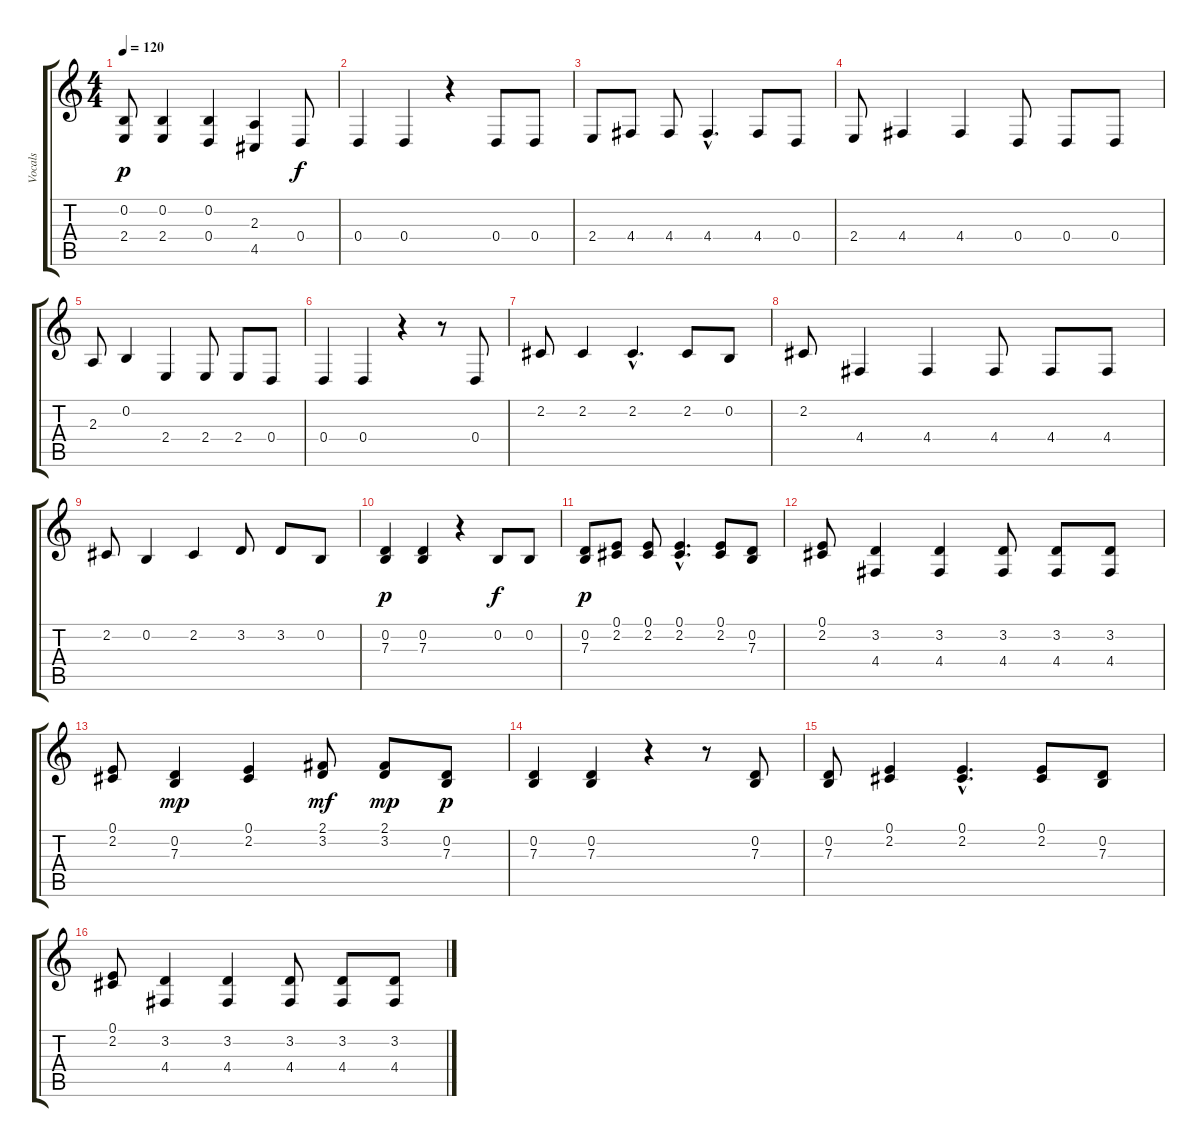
\track ("Vocals" "Vocals") {instrument clarinet}
\staff {score tabs}
\tuning (E4 B3 G3 D3 A2 E2) {hide}
\ts (4 4)
\tempo 120
\clef g2
\ks c
(0.2 2.4).8{dy p} (0.2 2.4).4 (0.2 0.4).4 (2.3 4.5).4 0.4.8{dy f} |
0.4.4 0.4.4 r.4 0.4.8 0.4.8 |
2.4.8 4.4.8 4.4.8 4.4{hac}.4{d} 4.4.8 0.4.8 |
2.4.8 4.4.4 4.4.4 0.4.8 0.4.8 0.4.8 |
2.3.8 0.2.4 2.4.4 2.4.8 2.4.8 0.4.8 |
0.4.4 0.4.4 r.4 r.8 0.4.8 |
2.2.8 2.2.4 2.2{hac}.4{d} 2.2.8 0.2.8 |
2.2.8 4.4.4 4.4.4 4.4.8 4.4.8 4.4.8 |
2.2.8 0.2.4 2.2.4 3.2.8 3.2.8 0.2.8 |
(0.2 7.3).4{dy p} (0.2 7.3).4 r.4 0.2.8{dy f} 0.2.8 |
(0.2 7.3).8{dy p} (0.1 2.2).8 (0.1 2.2).8 (0.1{hac} 2.2{hac}).4{d} (0.1 2.2).8 (0.2 7.3).8 |
(0.1 2.2).8 (3.2 4.4).4 (3.2 4.4).4 (3.2 4.4).8 (3.2 4.4).8 (3.2 4.4).8 |
(0.1 2.2).8 (0.2 7.3).4{dy mp} (0.1 2.2).4 (2.1 3.2).8{dy mf} (2.1 3.2).8{dy mp} (0.2 7.3).8{dy p} |
(0.2 7.3).4 (0.2 7.3).4 r.4 r.8 (0.2 7.3).8 |
(0.2 7.3).8 (0.1 2.2).4 (0.1{hac} 2.2{hac}).4{d} (0.1 2.2).8 (0.2 7.3).8 |
(0.1 2.2).8 (3.2 4.4).4 (3.2 4.4).4 (3.2 4.4).8 (3.2 4.4).8 (3.2 4.4).8
